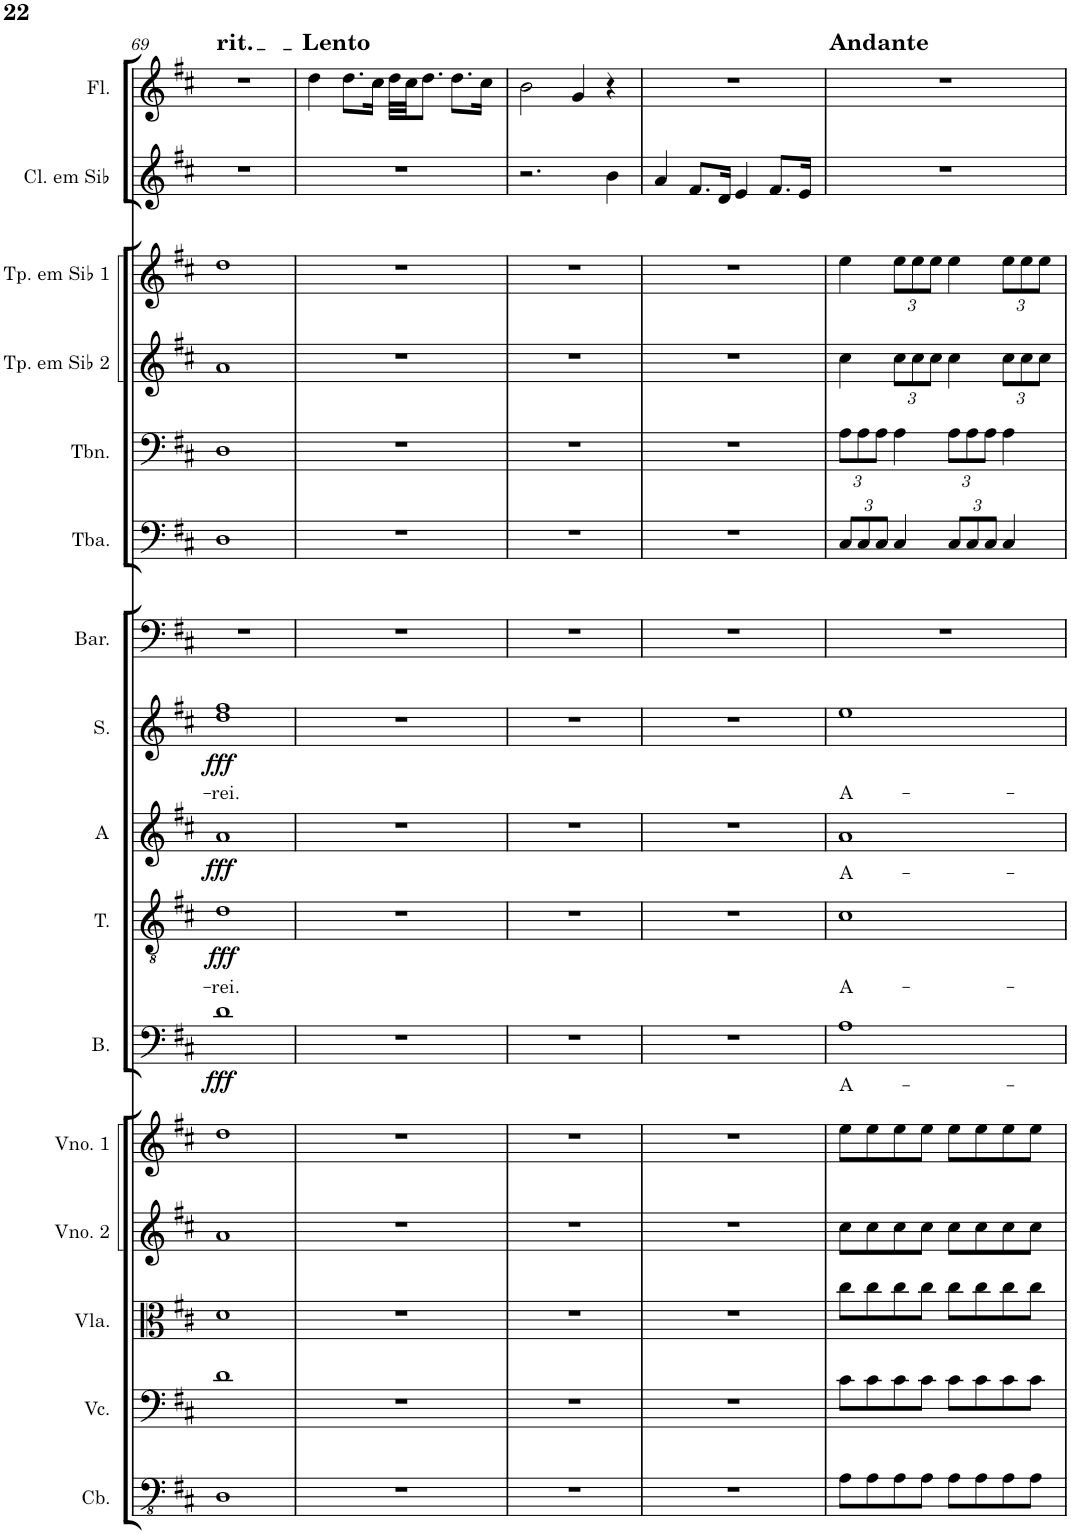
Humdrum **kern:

**kern	**kern	**kern	**kern	**kern	**kern	**text	**dynam	**kern	**text	**dynam	**kern	**text	**dynam	**kern	**text	**dynam	**kern	**kern	**kern	**kern	**kern	**kern	**kern
*part16	*part15	*part14	*part13	*part12	*part11	*part11	*part11	*part10	*part10	*part10	*part9	*part9	*part9	*part8	*part8	*part8	*part7	*part6	*part5	*part4	*part3	*part2	*part1
*staff16	*staff15	*staff14	*staff13	*staff12	*staff11	*staff11	*staff11	*staff10	*staff10	*staff10	*staff9	*staff9	*staff9	*staff8	*staff8	*staff8	*staff7	*staff6	*staff5	*staff4	*staff3	*staff2	*staff1
*I"Contrabaixo	*I"Violoncelo	*I"Viola	*I"Violino 2	*I"Violino 1	*I"Baixo	*	*	*I"Tenor	*	*	*I"Alto	*	*	*I"Soprano	*	*	*I"Barítono	*I"Tuba	*I"Trombone	*I"Tromp2  Sib	*I"Tromp Sib 1	*I"Clar Sib	*I"Flauta T.
*I'Cb.	*I'Vc.	*I'Vla.	*I'Vno. 2	*I'Vno. 1	*I'B.	*	*	*I'T.	*	*	*I'A	*	*	*I'S.	*	*	*I'Bar.	*I'Tba.	*I'Tbn.	*	*	*	*I'Fl.
!!LO:PB:g=z
*clefFv4	*clefF4	*clefC3	*clefG2	*clefG2	*clefF4	*	*	*clefGv2	*	*	*clefG2	*	*	*clefG2	*	*	*clefF4	*clefF4	*clefF4	*clefG2	*clefG2	*clefG2	*clefG2
*Trd7c12	*	*	*	*	*	*	*	*	*	*	*	*	*	*	*	*	*	*	*	*Trd1c2	*Trd1c2	*Trd1c2	*
*k[f#c#]	*k[f#c#]	*k[f#c#]	*k[f#c#]	*k[f#c#]	*k[f#c#]	*	*	*k[f#c#]	*	*	*k[f#c#]	*	*	*k[f#c#]	*	*	*k[f#c#]	*k[f#c#]	*k[f#c#]	*k[f#c#]	*k[f#c#]	*k[f#c#]	*k[f#c#]
*M4/4	*M4/4	*M4/4	*M4/4	*M4/4	*M4/4	*	*	*M4/4	*	*	*M4/4	*	*	*M4/4	*	*	*M4/4	*M4/4	*M4/4	*M4/4	*M4/4	*M4/4	*M4/4
=69	=69	=69	=69	=69	=69	=69	=69	=69	=69	=69	=69	=69	=69	=69	=69	=69	=69	=69	=69	=69	=69	=69	=69
!	!	!	!	!	!	!	!	!	!	!	!	!	!	!	!	!	!	!	!	!	!	!	!LO:TX:a:t=rit.
!	!	!	!	!	!	!	!LO:DY:b	!	!LO:LY:b	!LO:DY:b	!	!	!LO:DY:b	!	!LO:LY:b	!LO:DY:b	!	!	!	!	!	!	!
1DD	1d	1d	1a	1dd	1d	.	fff	1d	-rei.	fff	1a	.	fff	1dd 1ff#	-rei.	fff	1r	1D	1D	1a	1dd	1r	1r
=70	=70	=70	=70	=70	=70	=70	=70	=70	=70	=70	=70	=70	=70	=70	=70	=70	=70	=70	=70	=70	=70	=70	=70
!	!	!	!	!	!	!	!	!	!	!	!	!	!	!	!	!	!	!	!	!	!	!	!LO:TX:a:B:t=Lento
1r	1r	1r	1r	1r	1r	.	.	1r	.	.	1r	.	.	1r	.	.	1r	1r	1r	1r	1r	1r	4dd\
.	.	.	.	.	.	.	.	.	.	.	.	.	.	.	.	.	.	.	.	.	.	.	8.dd\L
.	.	.	.	.	.	.	.	.	.	.	.	.	.	.	.	.	.	.	.	.	.	.	16cc#\Jk
.	.	.	.	.	.	.	.	.	.	.	.	.	.	.	.	.	.	.	.	.	.	.	32dd\LLL
.	.	.	.	.	.	.	.	.	.	.	.	.	.	.	.	.	.	.	.	.	.	.	32cc#\JJ
.	.	.	.	.	.	.	.	.	.	.	.	.	.	.	.	.	.	.	.	.	.	.	8.dd\J
.	.	.	.	.	.	.	.	.	.	.	.	.	.	.	.	.	.	.	.	.	.	.	8.dd\L
.	.	.	.	.	.	.	.	.	.	.	.	.	.	.	.	.	.	.	.	.	.	.	16cc#\Jk
=71	=71	=71	=71	=71	=71	=71	=71	=71	=71	=71	=71	=71	=71	=71	=71	=71	=71	=71	=71	=71	=71	=71	=71
1r	1r	1r	1r	1r	1r	.	.	1r	.	.	1r	.	.	1r	.	.	1r	1r	1r	1r	1r	2.r	2b\
.	.	.	.	.	.	.	.	.	.	.	.	.	.	.	.	.	.	.	.	.	.	.	4g/
.	.	.	.	.	.	.	.	.	.	.	.	.	.	.	.	.	.	.	.	.	.	4b\	4r
=72	=72	=72	=72	=72	=72	=72	=72	=72	=72	=72	=72	=72	=72	=72	=72	=72	=72	=72	=72	=72	=72	=72	=72
1r	1r	1r	1r	1r	1r	.	.	1r	.	.	1r	.	.	1r	.	.	1r	1r	1r	1r	1r	4a/	1r
.	.	.	.	.	.	.	.	.	.	.	.	.	.	.	.	.	.	.	.	.	.	8.f#/L	.
.	.	.	.	.	.	.	.	.	.	.	.	.	.	.	.	.	.	.	.	.	.	16d/Jk	.
.	.	.	.	.	.	.	.	.	.	.	.	.	.	.	.	.	.	.	.	.	.	4e/	.
.	.	.	.	.	.	.	.	.	.	.	.	.	.	.	.	.	.	.	.	.	.	8.f#/L	.
.	.	.	.	.	.	.	.	.	.	.	.	.	.	.	.	.	.	.	.	.	.	16e/Jk	.
=73	=73	=73	=73	=73	=73	=73	=73	=73	=73	=73	=73	=73	=73	=73	=73	=73	=73	=73	=73	=73	=73	=73	=73
!	!	!	!	!	!	!LO:LY:b	!	!	!LO:LY:b	!	!	!LO:LY:b	!	!	!LO:LY:b	!	!	!	!	!	!	!	!
*	*	*	*	*	*	*	*	*	*	*	*	*	*	*	*	*	*	*Xbrackettup	*Xbrackettup	*	*	*	*
!	!	!	!	!	!	!	!	!	!	!	!	!	!	!	!	!	!	!	!	!	!	!	!LO:TX:a:B:t=Andante
8AA\L	8c#\L	8cc#\L	8cc#\L	8ee\L	1A	A-	.	1c#	A-	.	1a	A-	.	1ee	A-	.	1r	12C#/L	12A\L	4cc#\	4ee\	1r	1r
.	.	.	.	.	.	.	.	.	.	.	.	.	.	.	.	.	.	12C#/	12A\	.	.	.	.
8AA\	8c#\	8cc#\	8cc#\	8ee\	.	.	.	.	.	.	.	.	.	.	.	.	.	.	.	.	.	.	.
.	.	.	.	.	.	.	.	.	.	.	.	.	.	.	.	.	.	12C#/J	12A\J	.	.	.	.
*	*	*	*	*	*	*	*	*	*	*	*	*	*	*	*	*	*	*	*	*Xbrackettup	*Xbrackettup	*	*
8AA\	8c#\	8cc#\	8cc#\	8ee\	.	.	.	.	.	.	.	.	.	.	.	.	.	4C#/	4A\	12cc#\L	12ee\L	.	.
.	.	.	.	.	.	.	.	.	.	.	.	.	.	.	.	.	.	.	.	12cc#\	12ee\	.	.
8AA\J	8c#\J	8cc#\J	8cc#\J	8ee\J	.	.	.	.	.	.	.	.	.	.	.	.	.	.	.	.	.	.	.
.	.	.	.	.	.	.	.	.	.	.	.	.	.	.	.	.	.	.	.	12cc#\J	12ee\J	.	.
8AA\L	8c#\L	8cc#\L	8cc#\L	8ee\L	.	.	.	.	.	.	.	.	.	.	.	.	.	12C#/L	12A\L	4cc#\	4ee\	.	.
.	.	.	.	.	.	.	.	.	.	.	.	.	.	.	.	.	.	12C#/	12A\	.	.	.	.
8AA\	8c#\	8cc#\	8cc#\	8ee\	.	.	.	.	.	.	.	.	.	.	.	.	.	.	.	.	.	.	.
.	.	.	.	.	.	.	.	.	.	.	.	.	.	.	.	.	.	12C#/J	12A\J	.	.	.	.
8AA\	8c#\	8cc#\	8cc#\	8ee\	.	.	.	.	.	.	.	.	.	.	.	.	.	4C#/	4A\	12cc#\L	12ee\L	.	.
.	.	.	.	.	.	.	.	.	.	.	.	.	.	.	.	.	.	.	.	12cc#\	12ee\	.	.
8AA\J	8c#\J	8cc#\J	8cc#\J	8ee\J	.	.	.	.	.	.	.	.	.	.	.	.	.	.	.	.	.	.	.
.	.	.	.	.	.	.	.	.	.	.	.	.	.	.	.	.	.	.	.	12cc#\J	12ee\J	.	.
=	=	=	=	=	=	=	=	=	=	=	=	=	=	=	=	=	=	=	=	=	=	=	=
*-	*-	*-	*-	*-	*-	*-	*-	*-	*-	*-	*-	*-	*-	*-	*-	*-	*-	*-	*-	*-	*-	*-	*-
